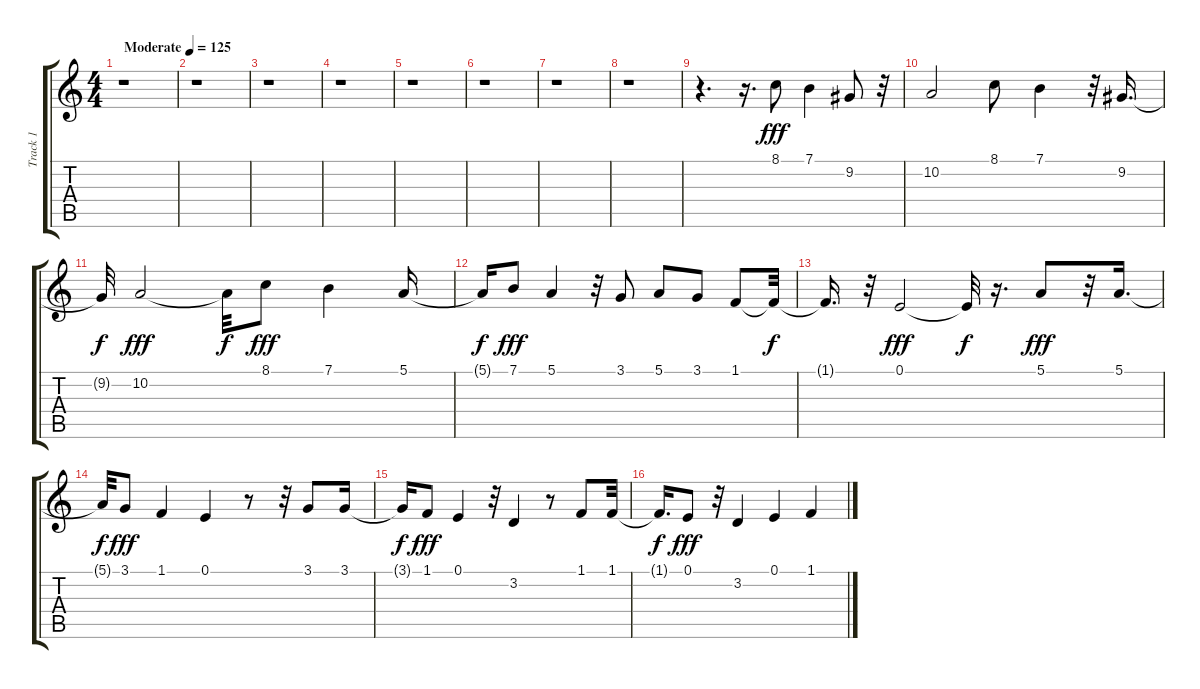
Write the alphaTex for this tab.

\track ("Track 1" "Track 1") {instrument stringensemble1}
\staff {score tabs}
\tuning (E4 B3 G3 D3 A2 E2) {hide}
\ts (4 4)
\tempo (125 "Moderate")
\clef g2
\ks c
r.1{dy fff instrument stringensemble1} |
r.1 |
r.1 |
r.1 |
r.1 |
r.1 |
r.1 |
r.1 |
r.4{d} r.16{d} 8.1.8 7.1.4 9.2.8 r.32 |
10.2.2 8.1.8 7.1.4 r.32 9.2.16{d} |
9.2{t}.32{dy f} 10.2.2{dy fff} 10.2{t}.32{dy f} 8.1.8{dy fff} 7.1.4 5.1.16 |
5.1{t}.16{dy f} 7.1.8{dy fff} 5.1.4 r.32 3.1.8 5.1.8 3.1.8 1.1.8 1.1{t}.32{dy f} |
1.1{t}.16{d} r.32 0.1.2{dy fff} 0.1{t}.32{dy f} r.16{d} 5.1.8{dy fff} r.32 5.1.16{d} |
5.1{t}.32{dy f} 3.1.8{dy fff} 1.1.4 0.1.4 r.8 r.32 3.1.8 3.1.16 |
3.1{t}.16{dy f} 1.1.8{dy fff} 0.1.4 r.32 3.2.4 r.8 1.1.8 1.1.32 |
1.1{t}.16{d dy f} 0.1.8{dy fff} r.32 3.2.4 0.1.4 1.1.4
